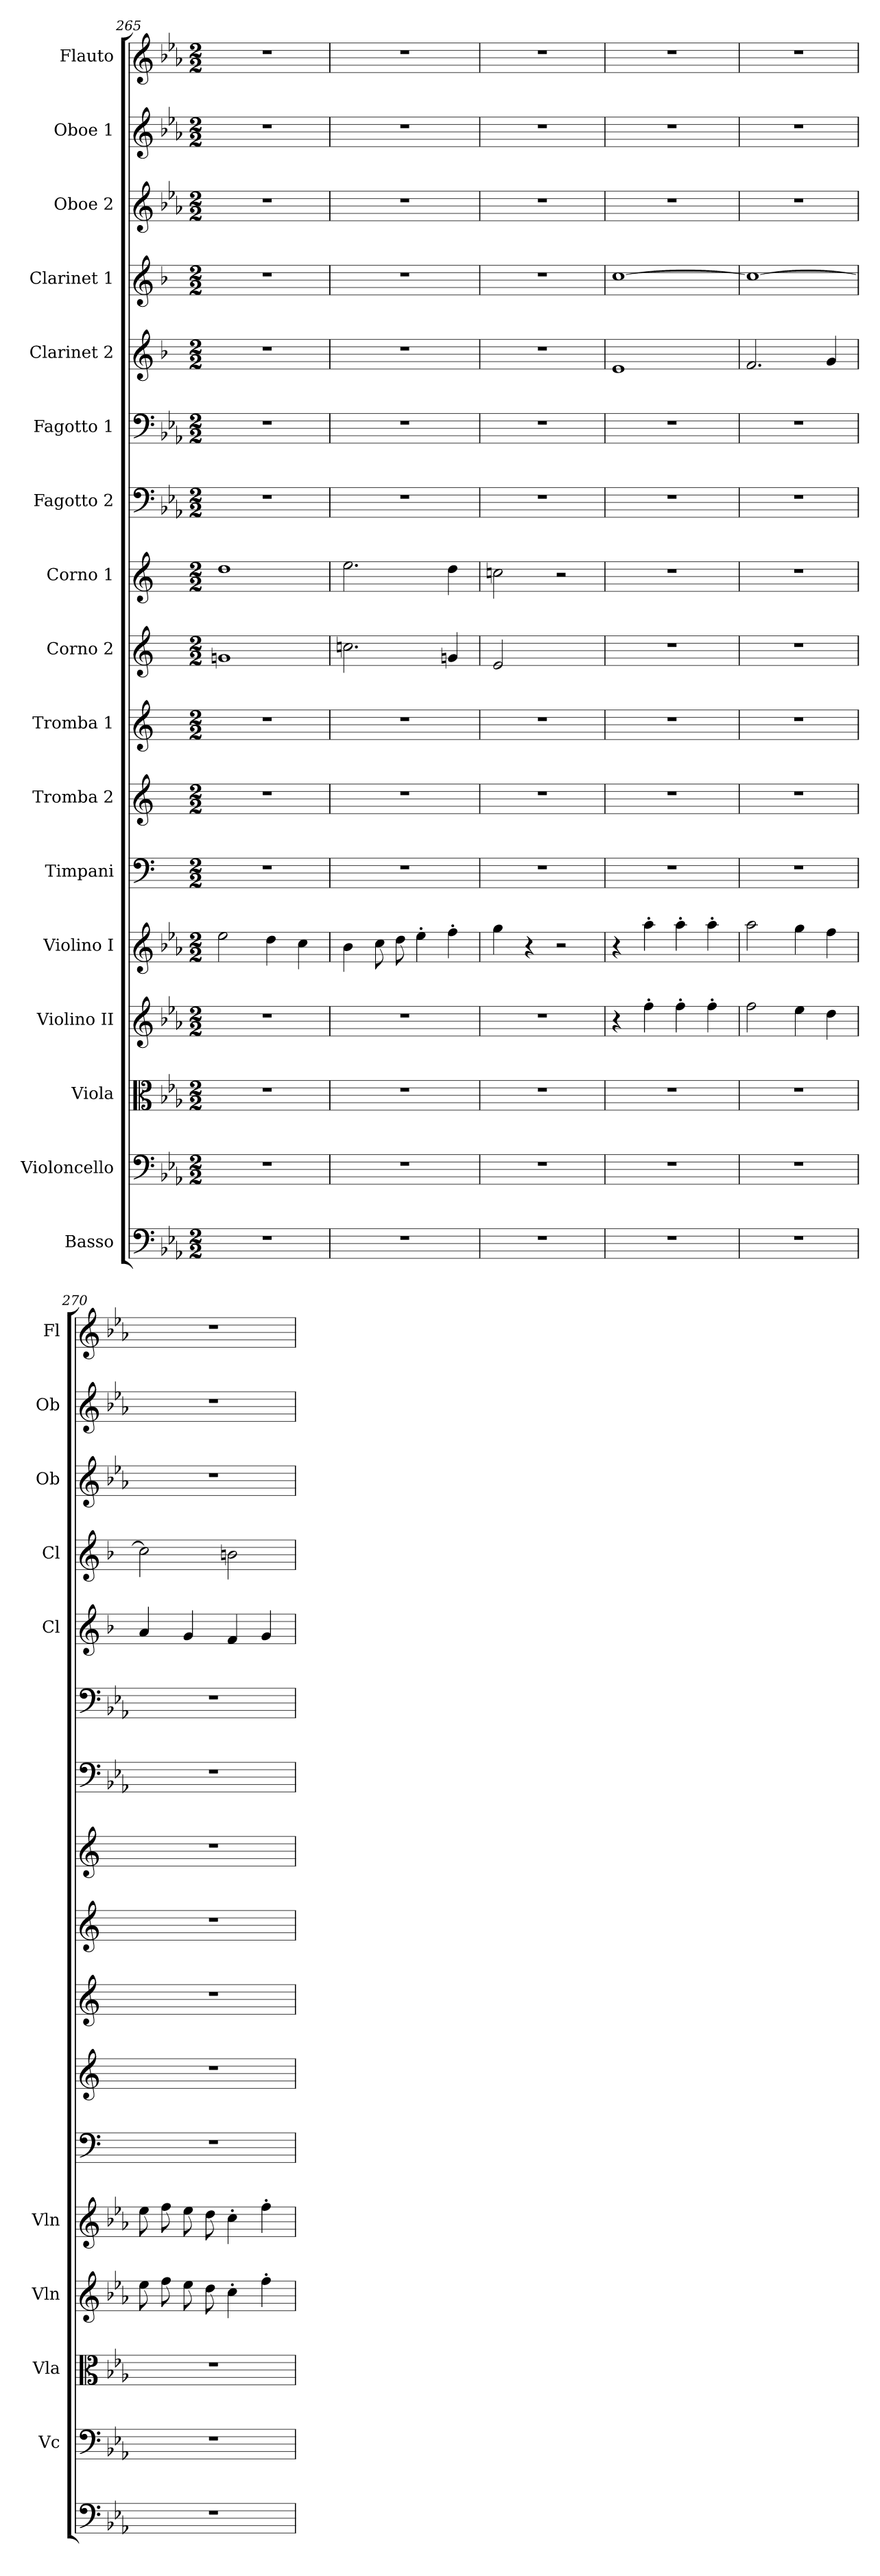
**kern	**kern	**kern	**kern	**kern	**kern	**kern	**kern	**kern	**kern	**kern	**kern	**kern	**kern	**kern	**kern	**kern
*part17	*part16	*part15	*part14	*part13	*part12	*part11	*part10	*part9	*part8	*part7	*part6	*part5	*part4	*part3	*part2	*part1
*staff17	*staff16	*staff15	*staff14	*staff13	*staff12	*staff11	*staff10	*staff9	*staff8	*staff7	*staff6	*staff5	*staff4	*staff3	*staff2	*staff1
*I"Basso	*I"Violoncello	*I"Viola	*I"Violino II	*I"Violino I	*I"Timpani	*I"Tromba 2	*I"Tromba 1	*I"Corno 2	*I"Corno 1	*I"Fagotto 2	*I"Fagotto 1	*I"Clarinet 2	*I"Clarinet 1	*I"Oboe 2	*I"Oboe 1	*I"Flauto
*	*I'Vc	*I'Vla	*I'Vln	*I'Vln	*	*	*	*	*	*	*	*I'Cl	*I'Cl	*I'Ob	*I'Ob	*I'Fl
*clefF4	*clefF4	*clefC3	*clefG2	*clefG2	*clefF4	*clefG2	*clefG2	*clefG2	*clefG2	*clefF4	*clefF4	*clefG2	*clefG2	*clefG2	*clefG2	*clefG2
*ITrd7c12	*	*	*	*	*	*ITrd-2c-3	*ITrd-2c-3	*ITrd5c9	*ITrd5c9	*	*	*ITrd1c2	*ITrd1c2	*	*	*
*k[b-e-a-]	*k[b-e-a-]	*k[b-e-a-]	*k[b-e-a-]	*k[b-e-a-]	*	*	*	*	*	*k[b-e-a-]	*k[b-e-a-]	*k[b-e-a-]	*k[b-e-a-]	*k[b-e-a-]	*k[b-e-a-]	*k[b-e-a-]
*M2/2	*M2/2	*M2/2	*M2/2	*M2/2	*M2/2	*M2/2	*M2/2	*M2/2	*M2/2	*M2/2	*M2/2	*M2/2	*M2/2	*M2/2	*M2/2	*M2/2
=265	=265	=265	=265	=265	=265	=265	=265	=265	=265	=265	=265	=265	=265	=265	=265	=265
1r	1r	1r	1r	2ee-	1r	1r	1r	1B-X	1f	1r	1r	1r	1r	1r	1r	1r
.	.	.	.	4dd	.	.	.	.	.	.	.	.	.	.	.	.
.	.	.	.	4cc	.	.	.	.	.	.	.	.	.	.	.	.
=266	=266	=266	=266	=266	=266	=266	=266	=266	=266	=266	=266	=266	=266	=266	=266	=266
1r	1r	1r	1r	4b-	1r	1r	1r	2.e-X	2.g	1r	1r	1r	1r	1r	1r	1r
.	.	.	.	8cc	.	.	.	.	.	.	.	.	.	.	.	.
.	.	.	.	8dd	.	.	.	.	.	.	.	.	.	.	.	.
.	.	.	.	4ee-'	.	.	.	.	.	.	.	.	.	.	.	.
.	.	.	.	4ff'	.	.	.	4B-X	4f	.	.	.	.	.	.	.
=267	=267	=267	=267	=267	=267	=267	=267	=267	=267	=267	=267	=267	=267	=267	=267	=267
1r	1r	1r	1r	4gg	1r	1r	1r	2G	2e-X	1r	1r	1r	1r	1r	1r	1r
.	.	.	.	4r	.	.	.	.	.	.	.	.	.	.	.	.
.	.	.	.	2r	.	.	.	2ryy	2r	.	.	.	.	.	.	.
=268	=268	=268	=268	=268	=268	=268	=268	=268	=268	=268	=268	=268	=268	=268	=268	=268
1r	1r	1r	4r	4r	1r	1r	1r	1r	1r	1r	1r	1d	[1b-	1r	1r	1r
.	.	.	4ff'	4aa-'	.	.	.	.	.	.	.	.	.	.	.	.
.	.	.	4ff'	4aa-'	.	.	.	.	.	.	.	.	.	.	.	.
.	.	.	4ff'	4aa-'	.	.	.	.	.	.	.	.	.	.	.	.
=269	=269	=269	=269	=269	=269	=269	=269	=269	=269	=269	=269	=269	=269	=269	=269	=269
1r	1r	1r	2ff	2aa-	1r	1r	1r	1r	1r	1r	1r	2.e-	1b-_	1r	1r	1r
.	.	.	4ee-	4gg	.	.	.	.	.	.	.	.	.	.	.	.
.	.	.	4dd	4ff	.	.	.	.	.	.	.	4f	.	.	.	.
=270	=270	=270	=270	=270	=270	=270	=270	=270	=270	=270	=270	=270	=270	=270	=270	=270
1r	1r	1r	8ee-	8ee-	1r	1r	1r	1r	1r	1r	1r	4g	2b-]	1r	1r	1r
.	.	.	8ff	8ff	.	.	.	.	.	.	.	.	.	.	.	.
.	.	.	8ee-	8ee-	.	.	.	.	.	.	.	4f	.	.	.	.
.	.	.	8dd	8dd	.	.	.	.	.	.	.	.	.	.	.	.
.	.	.	4cc'	4cc'	.	.	.	.	.	.	.	4e-	2an	.	.	.
.	.	.	4ff'	4ff'	.	.	.	.	.	.	.	4f	.	.	.	.
=	=	=	=	=	=	=	=	=	=	=	=	=	=	=	=	=
*-	*-	*-	*-	*-	*-	*-	*-	*-	*-	*-	*-	*-	*-	*-	*-	*-
